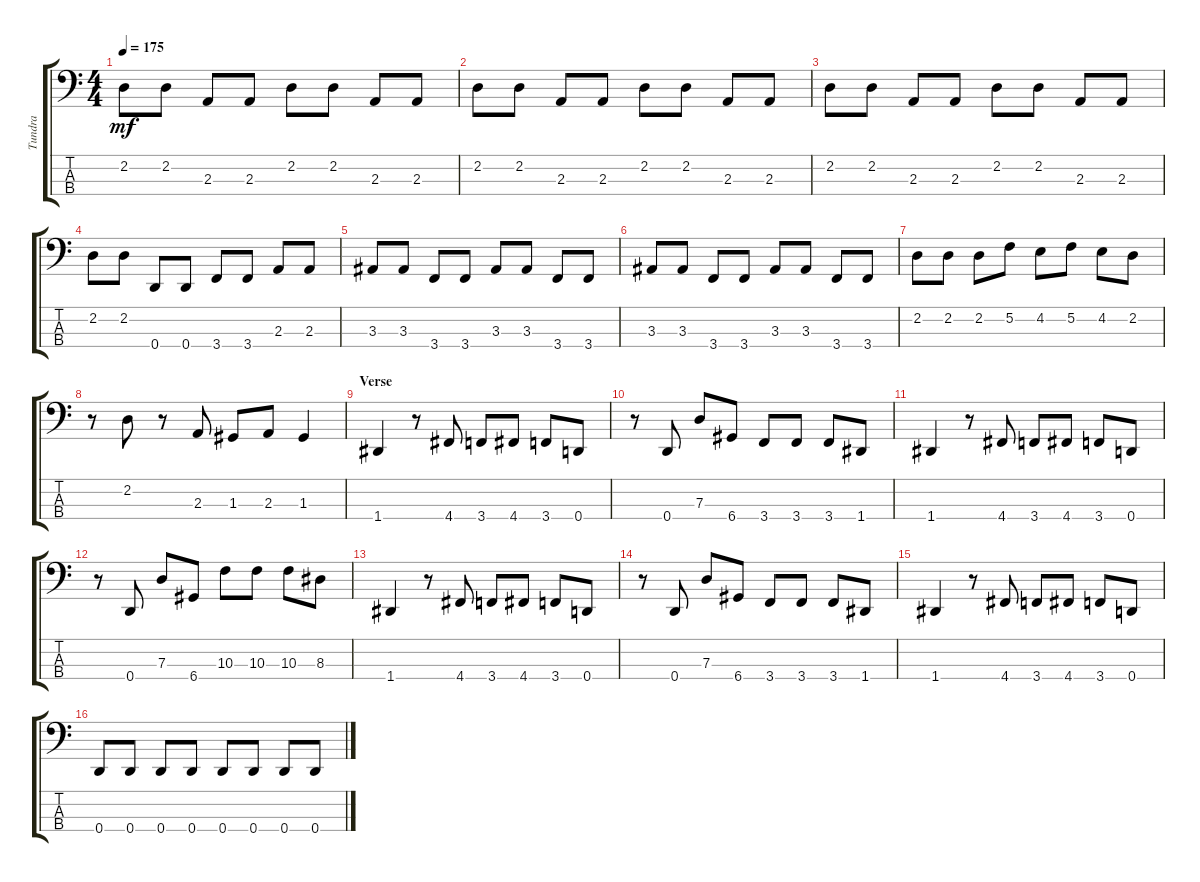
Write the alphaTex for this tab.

\track ("Tundra" "Tundra") {instrument electricbasspick}
\staff {score tabs}
\tuning (F2 C2 G1 D1) {hide}
\ts (4 4)
\tempo 175
\clef f4
\ks c
2.2.8{dy mf} 2.2.8 2.3.8 2.3.8 2.2.8 2.2.8 2.3.8 2.3.8 |
2.2.8 2.2.8 2.3.8 2.3.8 2.2.8 2.2.8 2.3.8 2.3.8 |
2.2.8 2.2.8 2.3.8 2.3.8 2.2.8 2.2.8 2.3.8 2.3.8 |
2.2.8 2.2.8 0.4.8 0.4.8 3.4.8 3.4.8 2.3.8 2.3.8 |
3.3.8 3.3.8 3.4.8 3.4.8 3.3.8 3.3.8 3.4.8 3.4.8 |
3.3.8 3.3.8 3.4.8 3.4.8 3.3.8 3.3.8 3.4.8 3.4.8 |
2.2.8 2.2.8 2.2.8 5.2.8 4.2.8 5.2.8 4.2.8 2.2.8 |
r.8 2.2.8 r.8 2.3.8 1.3.8 2.3.8 1.3.4 |
\section ("" "Verse")
1.4.4 r.8 4.4.8 3.4.8 4.4.8 3.4.8 0.4.8 |
r.8 0.4.8 7.3.8 6.4.8 3.4.8 3.4.8 3.4.8 1.4.8 |
1.4.4 r.8 4.4.8 3.4.8 4.4.8 3.4.8 0.4.8 |
r.8 0.4.8 7.3.8 6.4.8 10.3.8 10.3.8 10.3.8 8.3.8 |
1.4.4 r.8 4.4.8 3.4.8 4.4.8 3.4.8 0.4.8 |
r.8 0.4.8 7.3.8 6.4.8 3.4.8 3.4.8 3.4.8 1.4.8 |
1.4.4 r.8 4.4.8 3.4.8 4.4.8 3.4.8 0.4.8 |
0.4.8 0.4.8 0.4.8 0.4.8 0.4.8 0.4.8 0.4.8 0.4.8
